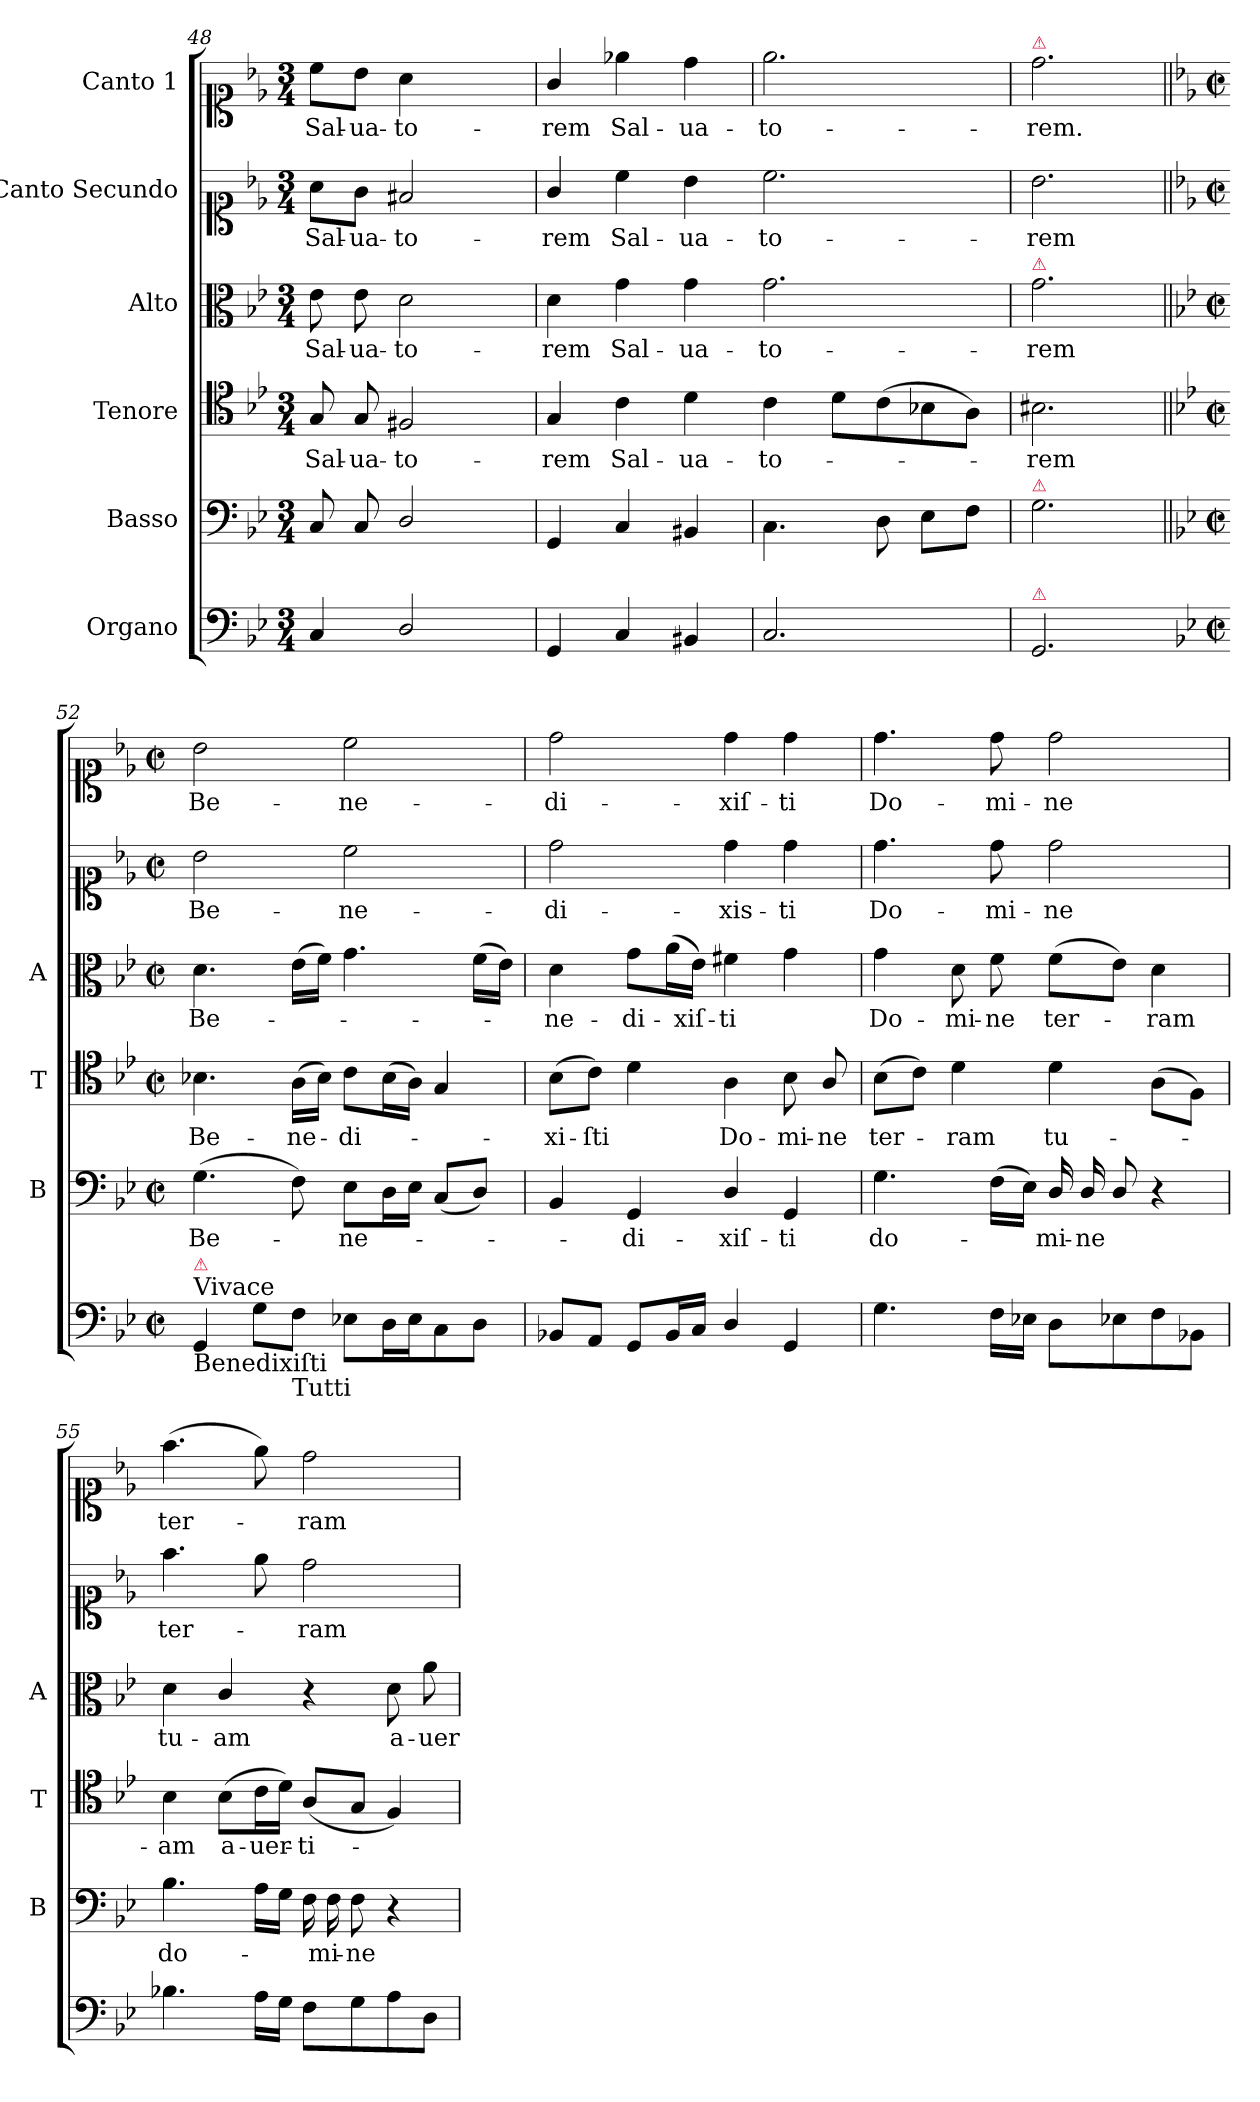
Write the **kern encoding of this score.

**kern	**kern	**text	**kern	**text	**kern	**text	**kern	**text	**kern	**text
*part6	*part5	*part5	*part4	*part4	*part3	*part3	*part2	*part2	*part1	*part1
*staff6	*staff5	*staff5	*staff4	*staff4	*staff3	*staff3	*staff2	*staff2	*staff1	*staff1
*I"Organo	*I"Basso	*	*I"Tenore	*	*I"Alto	*	*I"Canto Secundo	*	*I"Canto 1	*
*	*I'B	*	*I'T	*	*I'A	*	*	*	*	*
*clefF4	*clefF4	*	*clefC4	*	*clefC3	*	*clefC1	*	*clefC1	*
*k[b-e-]	*k[b-e-]	*	*k[b-e-]	*	*k[b-e-]	*	*k[b-e-]	*	*k[b-e-]	*
*M3/4	*M3/4	*	*M3/4	*	*M3/4	*	*M3/4	*	*M3/4	*
=48	=48	=48	=48	=48	=48	=48	=48	=48	=48	=48
!	!	!	!	!LO:LY:i	!	!	!	!	!	!
4C/	8C/	.	8G/	Sal-	8e-\	Sal-	8a\L	Sal-	8cc\L	Sal-
!	!	!	!	!LO:LY:i	!	!	!	!	!	!
.	8C/	.	8G/	-ua-	8e-\	-ua-	8g\J	-ua-	8b-\J	-ua-
!	!	!	!	!LO:LY:i	!	!	!	!	!	!
2D/	2D/	.	2F#X/	-to-	2d\	-to-	2f#X/	-to-	4a\	-to-
.	.	.	.	.	.	.	.	.	4ryy	.
=49	=49	=49	=49	=49	=49	=49	=49	=49	=49	=49
!	!	!	!	!LO:LY:i	!	!	!	!	!	!
4GG/	4GG/	.	4G/	-rem	4d\	-rem	4g/	-rem	4g/	-rem
4C/	4C/	.	4c\	Sal-	4g\	Sal-	4cc\	Sal-	4ee-X\	Sal-
4BB#X/	4BB#X/	.	4d\	-ua-	4g\	-ua-	4b-\	-ua-	4dd\	-ua-
=50	=50	=50	=50-	=50	=50-	=50	=50-	=50	=50	=50
2.C/	4.C\	.	4c\	-to-	2.g\	-to-	2.cc\	-to-	2.ee-\	-to-
.	.	.	8d\L	.	.	.	.	.	.	.
.	8D\	.	(>8c\	.	.	.	.	.	.	.
.	8E-\L	.	8B-X\	.	.	.	.	.	.	.
.	8F\J	.	8A\J)	.	.	.	.	.	.	.
=51	=51	=51	=51	=51	=51	=51	=51	=51	=51	=51
!	!	!	!	!	!	!	!	!	!LO:TX:a:color=crimson:t=⚠	!
!	!	!	!	!	!LO:TX:a:color=crimson:t=⚠	!	!	!	!	!
!	!LO:TX:a:color=crimson:t=⚠	!	!	!	!	!	!	!	!	!
!LO:TX:a:color=crimson:t=⚠	!	!	!	!	!	!	!	!	!	!
2.GG/	2.G\	.	2.B#X\	-rem	2.g\	-rem	2.b-\	-rem	2.dd\	-rem.
=52-	=52||	=52||	=52||	=52||	=52||	=52||	=52||	=52||	=52||	=52||
*k[b-e-]	*	*	*	*	*	*	*	*	*k[b-e-]	*
*M2/2	*M2/2	*	*M2/2	*	*M2/2	*	*M2/2	*	*M2/2	*
*met(c|)	*met(c|)	*	*met(c|)	*	*met(c|)	*	*met(c|)	*	*met(c|)	*
!LO:TX:b:t=Benedixiſti	!	!	!	!	!	!	!	!	!	!
!LO:TX:a:t=Vivace	!	!	!	!	!	!	!	!	!	!
!LO:TX:a:color=crimson:t=⚠	!	!	!	!	!	!	!	!	!	!
4GG/	(>4.G\	Be-	4.B-X\	Be-	4.d\	Be-	2b-\	Be-	2b-\	Be-
8G\L	.	.	.	.	.	.	.	.	.	.
!LO:TX:b:t=Tutti	!	!	!	!	!	!	!	!	!	!
8F\J	8F\)	.	(>16A\LL	-ne-	(>16e-\LL	.	.	.	.	.
.	.	.	16B-\JJ)	.	16f\JJ)	.	.	.	.	.
8E-X\L	8E-\L	-ne-	8c\L	-di-	4.g\	.	2cc\	-ne-	2cc\	-ne-
16D\L	16D\L	.	(>16B-\L	.	.	.	.	.	.	.
16E-\J	16E-\JJ	.	16A\JJ)	.	.	.	.	.	.	.
8C\	(<8C/L	.	4G/	.	.	.	.	.	.	.
8D\J	8D/J)	.	.	.	(>16f\LL	.	.	.	.	.
.	.	.	.	.	16e-\JJ)	.	.	.	.	.
=53	=53	=53	=53	=53	=53	=53	=53	=53	=53	=53
8BB-X/L	4BB-/	.	(>8B-\L	-xi-	4d\	-ne-	2dd\	-di-	2dd\	-di-
8AA/J	.	.	8c\J)	-ſti	.	.	.	.	.	.
8GG/L	4GG/	-di-	4d\	.	8g\L	-di-	.	.	.	.
16BB-/L	.	.	.	.	(>16a\L	.	.	.	.	.
16C/JJ	.	.	.	.	16e-\JJ)	-xiſ-	.	.	.	.
4D/	4D/	-xiſ-	4A\	Do-	4f#X\	-ti	4dd\	-xis-	4dd\	-xiſ-
4GG/	4GG/	-ti	8B-\	-mi-	4g\	.	4dd\	-ti	4dd\	-ti
.	.	.	8A/	-ne	.	.	.	.	.	.
=54	=54	=54	=54	=54	=54	=54	=54	=54	=54	=54
4.G\	4.G\	do-	(>8B-\L	ter-	4g\	Do-	4.dd\	Do-	4.dd\	Do-
.	.	.	8c\J)	.	.	.	.	.	.	.
.	.	.	4d\	-ram	8d\	-mi-	.	.	.	.
16F\LL	(>16F\LL	.	.	.	8f\	-ne	8dd\	-mi-	8dd\	-mi-
16E-X\JJ	16E-\JJ)	.	.	.	.	.	.	.	.	.
8D\L	16D/	-mi-	4d\	tu-	(>8f\L	ter-	2dd\	-ne	2dd\	-ne
.	16D/	-ne	.	.	.	.	.	.	.	.
8E-X\	8D/	.	.	.	8e-\J)	.	.	.	.	.
8F\	4r	.	(>8A\L	.	4d\	-ram	.	.	.	.
8BB-X\J	.	.	8F\J)	.	.	.	.	.	.	.
=55	=55	=55	=55	=55	=55	=55	=55	=55	=55	=55
4.B-X\	4.B-\	do-	4B-\	-am	4d\	tu-	4.ff\	ter-	(>4.ff\	ter-
.	.	.	(>8B-\L	a-	4c/	-am	.	.	.	.
16A\LL	16A\LL	.	16c\L	-uer-	.	.	8ee-\	.	8ee-\)	.
16G\JJ	16G\JJ	.	16d\JJ)	.	.	.	.	.	.	.
8F\L	16F\	.	(<8A/L	-ti-	4r	.	2dd\	-ram	2dd\	-ram
.	16F\	-mi-	.	.	.	.	.	.	.	.
8G\	8F\	-ne	8G/J	.	.	.	.	.	.	.
8A\	4r	.	4F/)	.	8d\	a-	.	.	.	.
8D\J	.	.	.	.	8a\	-uer-	.	.	.	.
=	=	=	=	=	=	=	=	=	=	=
*-	*-	*-	*-	*-	*-	*-	*-	*-	*-	*-
